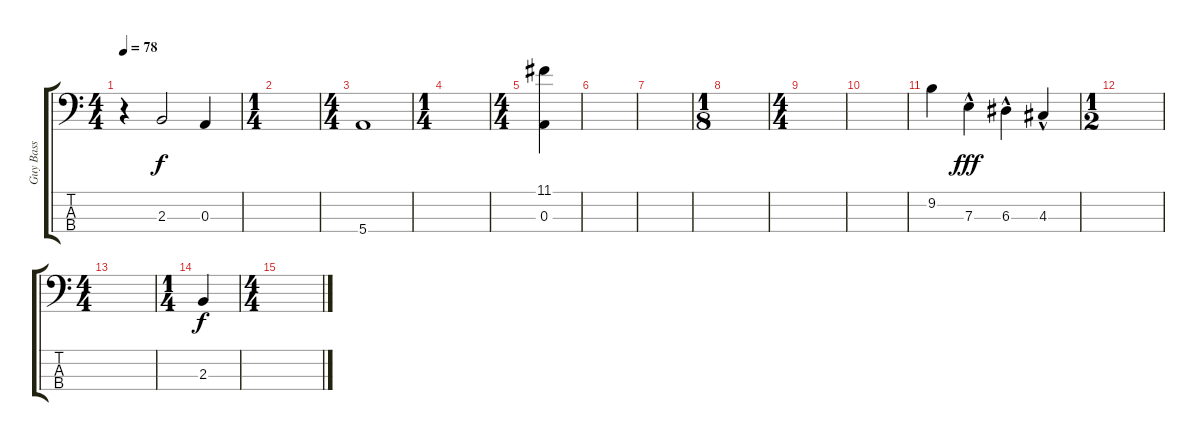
\track ("Guy Bass" "Guy Bass") {instrument electricbasspick}
\staff {score tabs}
\tuning (G2 D2 A1 E1) {hide}
\ts (4 4)
\tempo 78
\clef f4
\ks c
r.4{dy f} 2.3.2 0.3.4 |
\ts (1 4)
|
\ts (4 4)
5.4.1 |
\ts (1 4)
|
\ts (4 4)
(11.1 0.3).4 |
|
|
\ts (1 8)
|
\ts (4 4)
|
|
9.2.4 7.3{hac}.4{dy fff} 6.3{hac}.4 4.3{hac}.4 |
\ts (1 2)
|
\ts (4 4)
|
\ts (1 4)
2.3.4{dy f} |
\ts (4 4)
